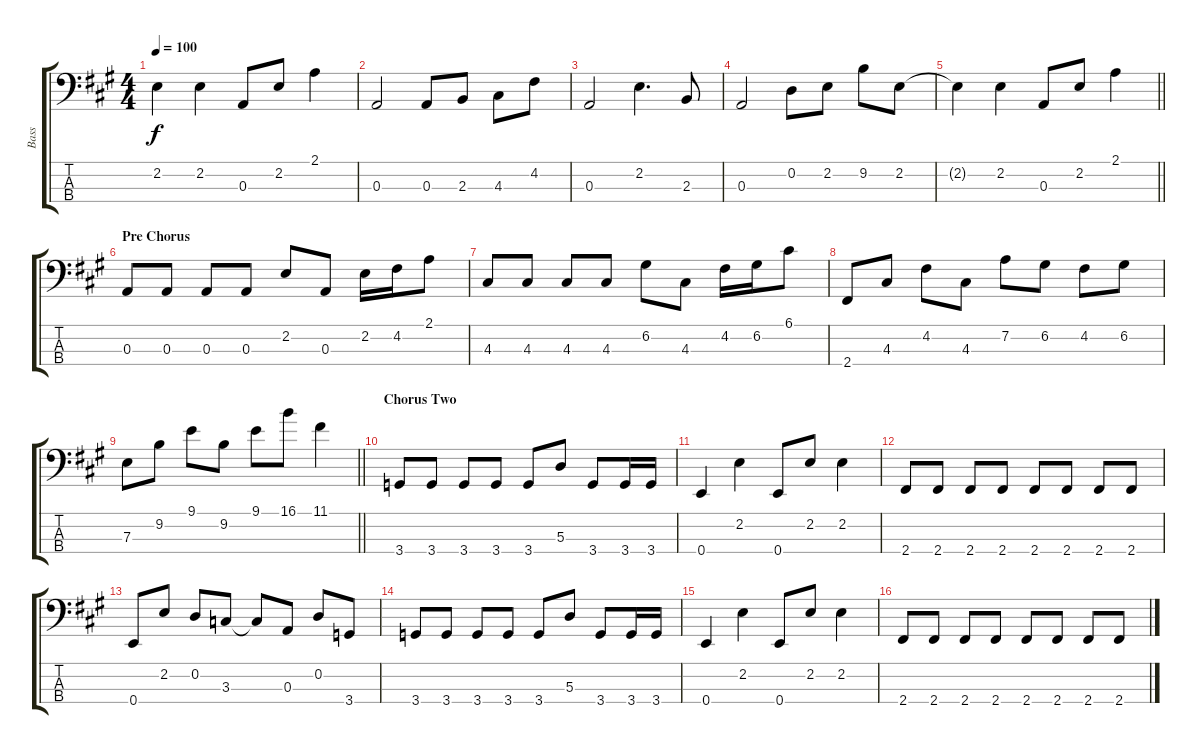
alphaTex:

\track ("Bass" "Bass") {instrument fretlessbass}
\staff {score tabs}
\tuning (G2 D2 A1 E1) {hide}
\ts (4 4)
\tempo 100
\clef f4
\ks a
2.2{t}.4{dy f} 2.2.4 0.3.8 2.2.8 2.1.4 |
0.3.2 0.3.8 2.3.8 4.3.8 4.2.8 |
0.3.2 2.2.4{d} 2.3.8 |
0.3.2 0.2.8 2.2.8 9.2.8 2.2.8 |
\barLineRight lightlight
2.2{t}.4 2.2.4 0.3.8 2.2.8 2.1.4 |
\section ("" "Pre Chorus")
0.3.8 0.3.8 0.3.8 0.3.8 2.2.8 0.3.8 2.2.16 4.2.16 2.1.8 |
4.3.8 4.3.8 4.3.8 4.3.8 6.2.8 4.3.8 4.2.16 6.2.16 6.1.8 |
2.4.8 4.3.8 4.2.8 4.3.8 7.2.8 6.2.8 4.2.8 6.2.8 |
\barLineRight lightlight
7.3.8 9.2.8 9.1.8 9.2.8 9.1.8 16.1.8 11.1.4 |
\section ("" "Chorus Two")
3.4.8 3.4.8 3.4.8 3.4.8 3.4.8 5.3.8 3.4.8 3.4.16 3.4.16 |
0.4.4 2.2.4 0.4.8 2.2.8 2.2.4 |
2.4.8 2.4.8 2.4.8 2.4.8 2.4.8 2.4.8 2.4.8 2.4.8 |
0.4.8 2.2.8 0.2.8 3.3.8 3.3{t}.8 0.3.8 0.2.8 3.4.8 |
3.4.8 3.4.8 3.4.8 3.4.8 3.4.8 5.3.8 3.4.8 3.4.16 3.4.16 |
0.4.4 2.2.4 0.4.8 2.2.8 2.2.4 |
2.4.8 2.4.8 2.4.8 2.4.8 2.4.8 2.4.8 2.4.8 2.4.8
